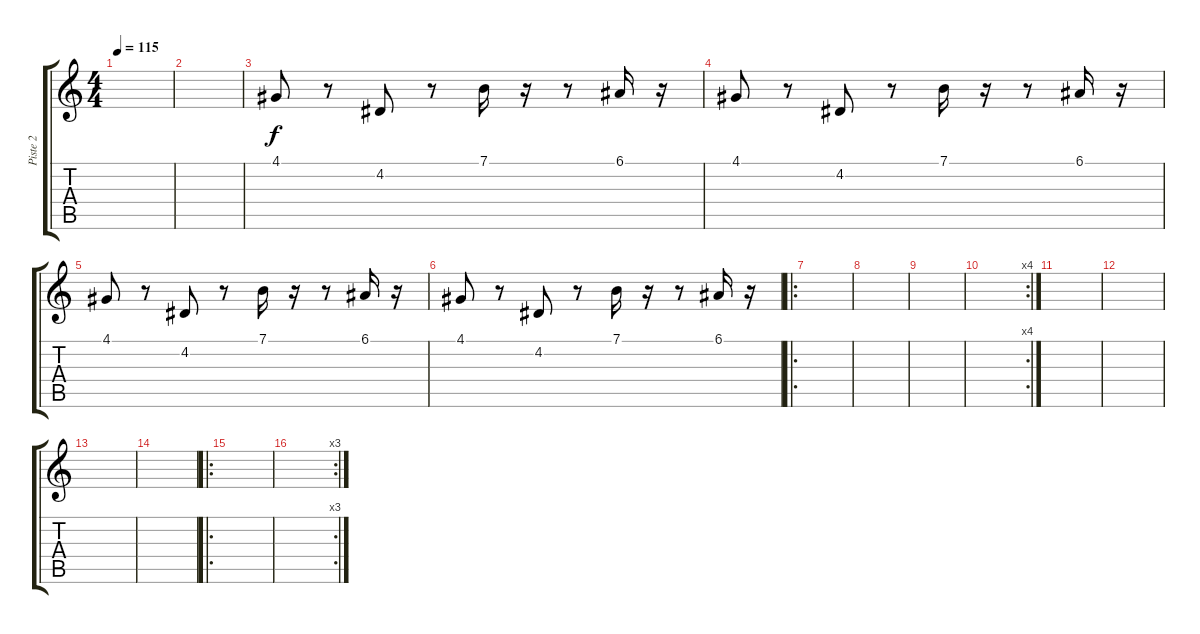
\track ("Piste 2" "Piste 2") {instrument stringensemble1}
\staff {score tabs}
\tuning (E4 B3 G3 D3 A2 E2) {hide}
\ts (4 4)
\tempo 115
\clef g2
\ks c
|
|
4.1.8 r.8 4.2.8 r.8 7.1.16 r.16 r.8 6.1.16 r.16 |
4.1.8 r.8 4.2.8 r.8 7.1.16 r.16 r.8 6.1.16 r.16 |
4.1.8 r.8 4.2.8 r.8 7.1.16 r.16 r.8 6.1.16 r.16 |
4.1.8 r.8 4.2.8 r.8 7.1.16 r.16 r.8 6.1.16 r.16 |
\ro
|
|
|
\rc 4
|
|
|
|
|
\ro
|
\rc 3
